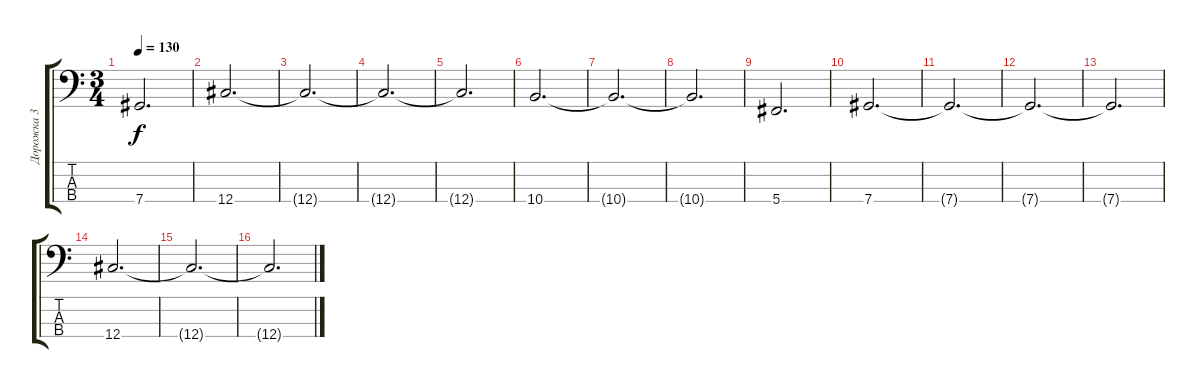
\track ("Дорожка 3" "Дорожка 3") {instrument slapbass1}
\staff {score tabs}
\tuning (Gb2 Db2 Ab1 Db1) {hide}
\ts (3 4)
\tempo 130
\clef f4
\ks c
7.4{t}.2{d dy f} |
12.4.2{d} |
12.4{t}.2{d} |
12.4{t}.2{d} |
12.4{t}.2{d} |
10.4.2{d} |
10.4{t}.2{d} |
10.4{t}.2{d} |
5.4.2{d} |
7.4.2{d} |
7.4{t}.2{d} |
7.4{t}.2{d} |
7.4{t}.2{d} |
12.4.2{d} |
12.4{t}.2{d} |
12.4{t}.2{d}
